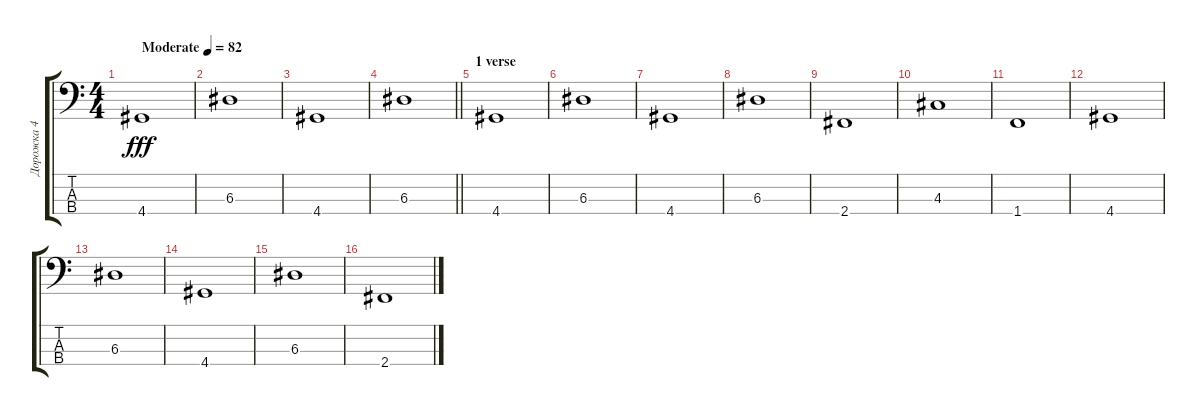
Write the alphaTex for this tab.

\track ("Дорожка 4" "Дорожка 4") {instrument electricbasspick}
\staff {score tabs}
\tuning (G2 D2 A1 E1) {hide}
\ts (4 4)
\tempo (82 "Moderate")
\clef f4
\ks c
4.4.1{dy fff instrument electricbasspick} |
6.3.1 |
4.4.1 |
\barLineRight lightlight
6.3.1 |
\section ("" "1 verse")
4.4.1 |
6.3.1 |
4.4.1 |
6.3.1 |
2.4.1 |
4.3.1 |
1.4.1 |
4.4.1 |
6.3.1 |
4.4.1 |
6.3.1 |
2.4.1
